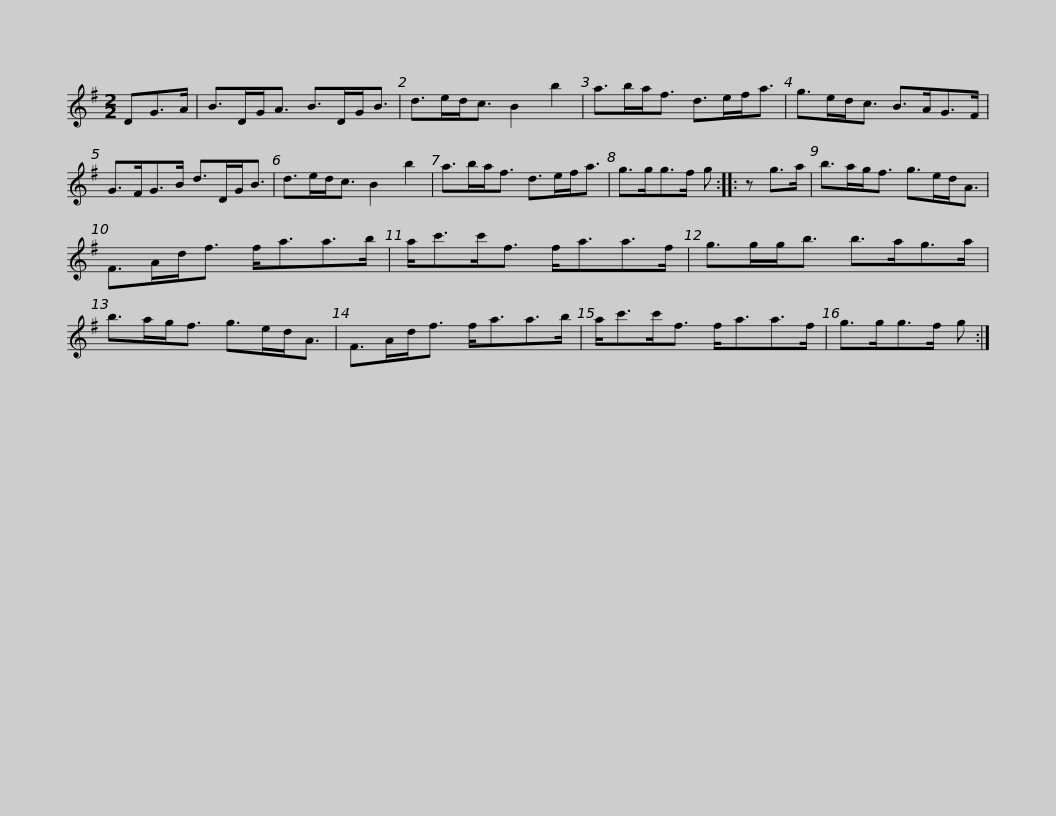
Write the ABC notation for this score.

X:1
L:1/8
M:2/2
I:linebreak $
K:G
V:1 treble
V:1
 DG>A | B>DG<A B>DG<B | d>ed<c B2 b2 | a>ba<f d>ef<a | g>ed<c B>AG>F |$ %5
 G>FG>B d>DG<B | d>ed<c B2 b2 | a>ba<f d>ef<a | g>gg>f g :: z g>a |$ %10
 b>ag<f g>ed<A | F>Ad<f f<aa>b | a<c'c'<f f<aa>f | g>gg<b b>ag>a |$ b>ag<f g>ed<A | %15
 F>Ad<f f<aa>b | a<c'c'<f f<aa>f | g>gg>f g :| %18
